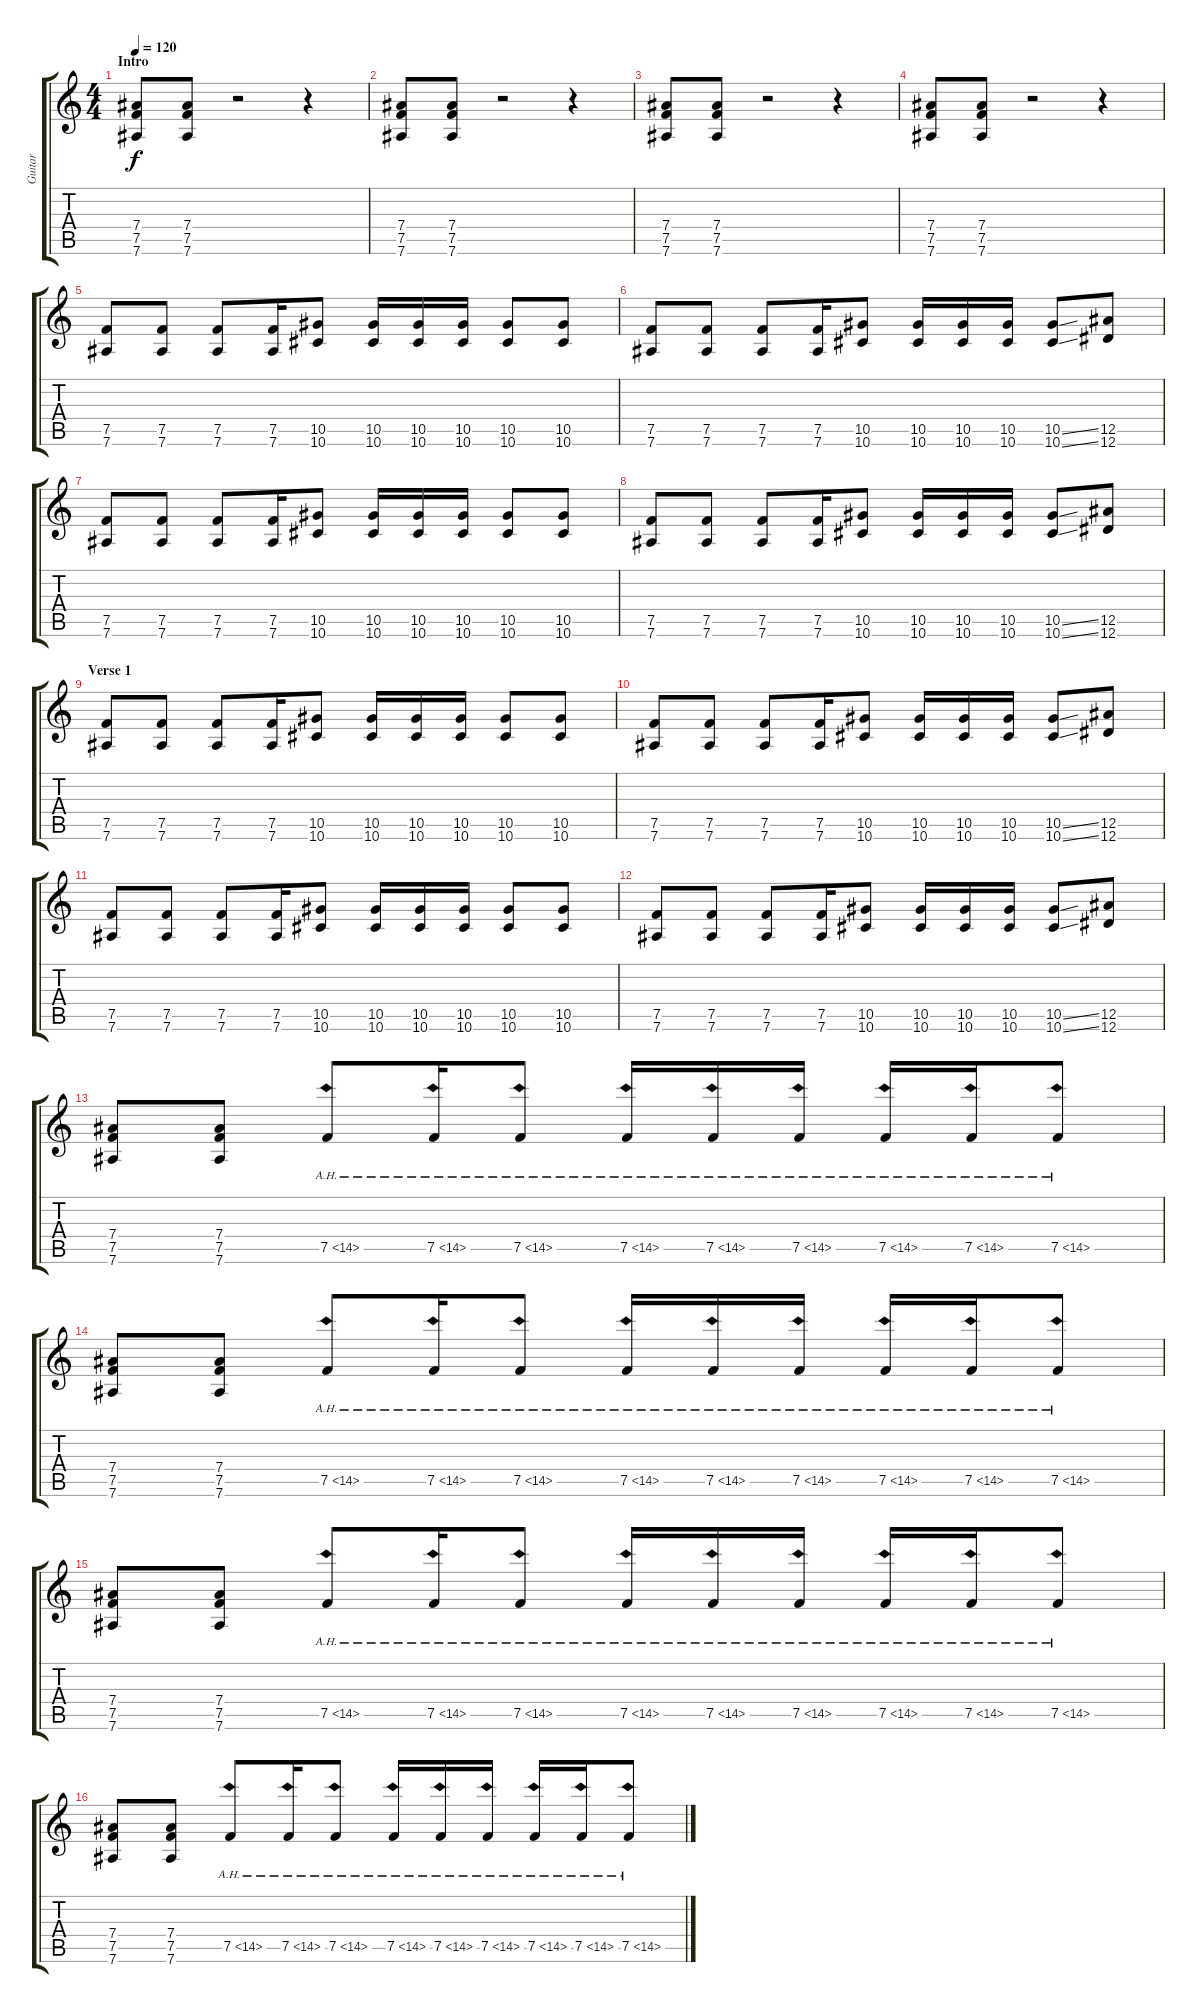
\track ("Guitar" "Guitar") {instrument distortionguitar}
\staff {score tabs}
\tuning (C4 C4 Ab3 Eb3 Bb2 Eb2) {hide}
\ts (4 4)
\section ("" "Intro")
\tempo 120
\clef g2
\ks c
(7.4 7.5 7.6).8{dy f instrument distortionguitar} (7.4 7.5 7.6).8 r.2 r.4 |
(7.4 7.5 7.6).8 (7.4 7.5 7.6).8 r.2 r.4 |
(7.4 7.5 7.6).8 (7.4 7.5 7.6).8 r.2 r.4 |
(7.4 7.5 7.6).8 (7.4 7.5 7.6).8 r.2 r.4 |
(7.5 7.6).8 (7.5 7.6).8 (7.5 7.6).8 (7.5 7.6).16 (10.5 10.6).8 (10.5 10.6).16 (10.5 10.6).16 (10.5 10.6).16 (10.5 10.6).8 (10.5 10.6).8 |
(7.5 7.6).8 (7.5 7.6).8 (7.5 7.6).8 (7.5 7.6).16 (10.5 10.6).8 (10.5 10.6).16 (10.5 10.6).16 (10.5 10.6).16 (10.5{ss} 10.6{ss}).8 (12.5 12.6).8 |
(7.5 7.6).8 (7.5 7.6).8 (7.5 7.6).8 (7.5 7.6).16 (10.5 10.6).8 (10.5 10.6).16 (10.5 10.6).16 (10.5 10.6).16 (10.5 10.6).8 (10.5 10.6).8 |
(7.5 7.6).8 (7.5 7.6).8 (7.5 7.6).8 (7.5 7.6).16 (10.5 10.6).8 (10.5 10.6).16 (10.5 10.6).16 (10.5 10.6).16 (10.5{ss} 10.6{ss}).8 (12.5 12.6).8 |
\section ("" "Verse 1")
(7.5 7.6).8 (7.5 7.6).8 (7.5 7.6).8 (7.5 7.6).16 (10.5 10.6).8 (10.5 10.6).16 (10.5 10.6).16 (10.5 10.6).16 (10.5 10.6).8 (10.5 10.6).8 |
(7.5 7.6).8 (7.5 7.6).8 (7.5 7.6).8 (7.5 7.6).16 (10.5 10.6).8 (10.5 10.6).16 (10.5 10.6).16 (10.5 10.6).16 (10.5{ss} 10.6{ss}).8 (12.5 12.6).8 |
(7.5 7.6).8 (7.5 7.6).8 (7.5 7.6).8 (7.5 7.6).16 (10.5 10.6).8 (10.5 10.6).16 (10.5 10.6).16 (10.5 10.6).16 (10.5 10.6).8 (10.5 10.6).8 |
(7.5 7.6).8 (7.5 7.6).8 (7.5 7.6).8 (7.5 7.6).16 (10.5 10.6).8 (10.5 10.6).16 (10.5 10.6).16 (10.5 10.6).16 (10.5{ss} 10.6{ss}).8 (12.5 12.6).8 |
(7.4 7.5 7.6).8 (7.4 7.5 7.6).8 7.5{ah 7}.8 7.5{ah 7}.16 7.5{ah 7}.8 7.5{ah 7}.16 7.5{ah 7}.16 7.5{ah 7}.16 7.5{ah 7}.16 7.5{ah 7}.16 7.5{ah 7}.8 |
(7.4 7.5 7.6).8 (7.4 7.5 7.6).8 7.5{ah 7}.8 7.5{ah 7}.16 7.5{ah 7}.8 7.5{ah 7}.16 7.5{ah 7}.16 7.5{ah 7}.16 7.5{ah 7}.16 7.5{ah 7}.16 7.5{ah 7}.8 |
(7.4 7.5 7.6).8 (7.4 7.5 7.6).8 7.5{ah 7}.8 7.5{ah 7}.16 7.5{ah 7}.8 7.5{ah 7}.16 7.5{ah 7}.16 7.5{ah 7}.16 7.5{ah 7}.16 7.5{ah 7}.16 7.5{ah 7}.8 |
(7.4 7.5 7.6).8 (7.4 7.5 7.6).8 7.5{ah 7}.8 7.5{ah 7}.16 7.5{ah 7}.8 7.5{ah 7}.16 7.5{ah 7}.16 7.5{ah 7}.16 7.5{ah 7}.16 7.5{ah 7}.16 7.5{ah 7}.8
